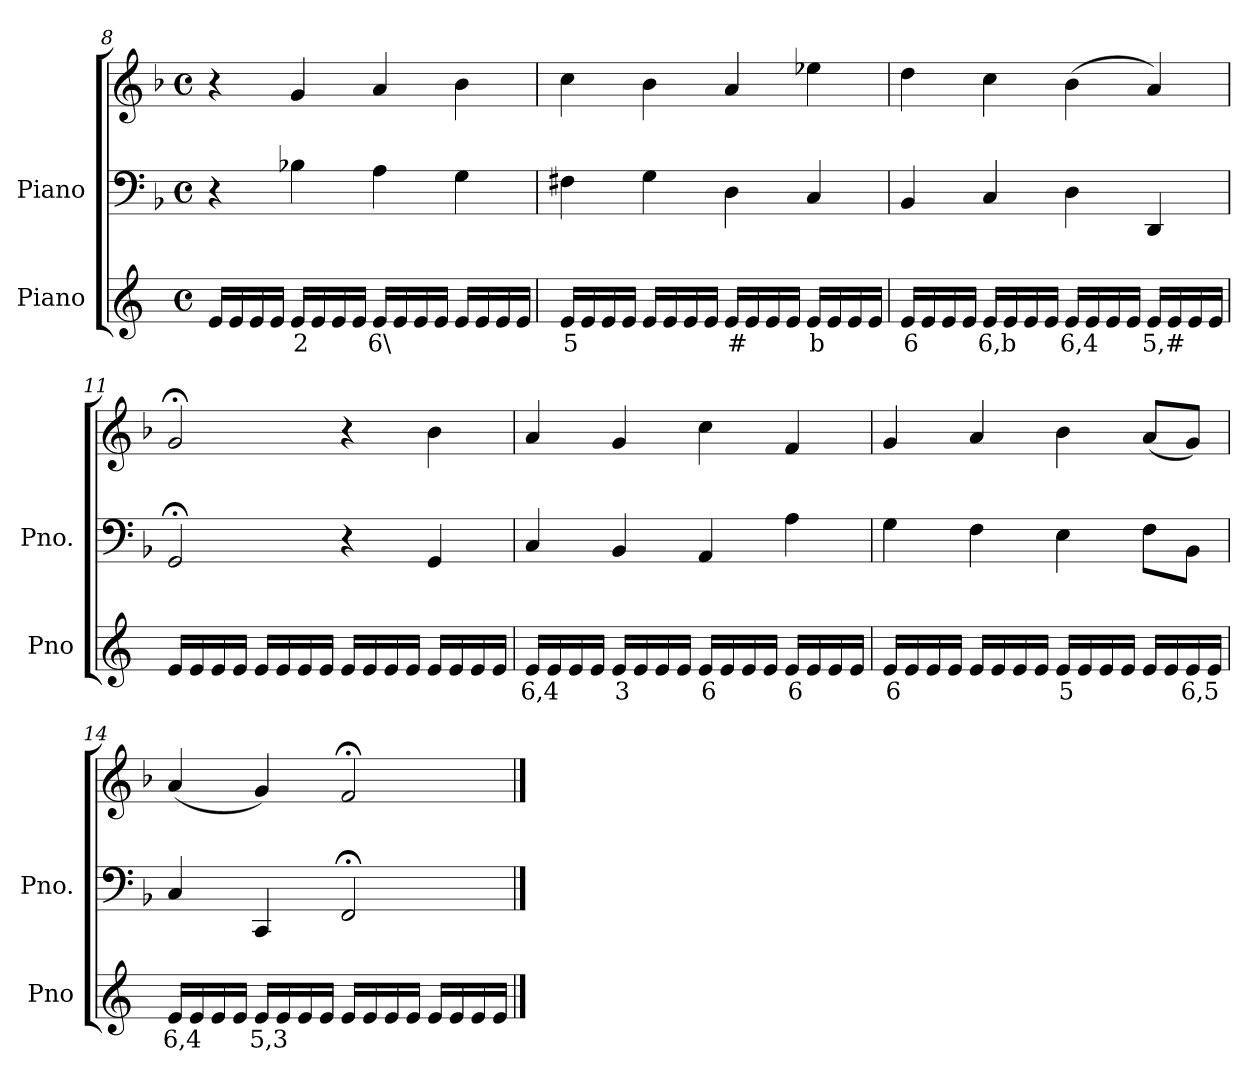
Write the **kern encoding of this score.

**kern	**text	**kern	**kern
*part2	*part2	*part1	*part1
*staff3	*staff3	*staff2	*staff1
*I"Piano	*	*I"Piano	*
*I'Pno	*	*I'Pno.	*
*clefG2	*	*clefF4	*clefG2
*k[]	*	*k[b-]	*k[b-]
*M4/4	*	*M4/4	*M4/4
*met(c)	*	*met(c)	*met(c)
=8	=8	=8	=8
16e/LL	.	4r	4r
16e/	.	.	.
16e/	.	.	.
16e/JJ	.	.	.
!	!LO:LY:b	!	!
16e/LL	2	4B-X\	4g/
16e/	.	.	.
16e/	.	.	.
16e/JJ	.	.	.
!	!LO:LY:b	!	!
16e/LL	6\	4A\	4a/
16e/	.	.	.
16e/	.	.	.
16e/JJ	.	.	.
16e/LL	.	4G\	4b-\
16e/	.	.	.
16e/	.	.	.
16e/JJ	.	.	.
=9	=9	=9	=9
!	!LO:LY:b	!	!
16e/LL	5	4F#X\	4cc\
16e/	.	.	.
16e/	.	.	.
16e/JJ	.	.	.
16e/LL	.	4G\	4b-\
16e/	.	.	.
16e/	.	.	.
16e/JJ	.	.	.
!	!LO:LY:b	!	!
16e/LL	#	4D\	4a/
16e/	.	.	.
16e/	.	.	.
16e/JJ	.	.	.
!	!LO:LY:b	!	!
16e/LL	b	4C/	4ee-X\
16e/	.	.	.
16e/	.	.	.
16e/JJ	.	.	.
=10	=10	=10	=10
!	!LO:LY:b	!	!
16e/LL	6	4BB-/	4dd\
16e/	.	.	.
16e/	.	.	.
16e/JJ	.	.	.
!	!LO:LY:b	!	!
16e/LL	6,b	4C/	4cc\
16e/	.	.	.
16e/	.	.	.
16e/JJ	.	.	.
!	!LO:LY:b	!	!
16e/LL	6,4	4D\	(>4b-\
16e/	.	.	.
16e/	.	.	.
16e/JJ	.	.	.
!	!LO:LY:b	!	!
16e/LL	5,#	4DD/	4a/)
16e/	.	.	.
16e/	.	.	.
16e/JJ	.	.	.
=11	=11	=11	=11
16e/LL	.	2GG;</	2g;</
16e/	.	.	.
16e/	.	.	.
16e/JJ	.	.	.
16e/LL	.	.	.
16e/	.	.	.
16e/	.	.	.
16e/JJ	.	.	.
16e/LL	.	4r	4r
16e/	.	.	.
16e/	.	.	.
16e/JJ	.	.	.
16e/LL	.	4GG/	4b-\
16e/	.	.	.
16e/	.	.	.
16e/JJ	.	.	.
=12	=12	=12	=12
!	!LO:LY:b	!	!
16e/LL	6,4	4C/	4a/
16e/	.	.	.
16e/	.	.	.
16e/JJ	.	.	.
!	!LO:LY:b	!	!
16e/LL	3	4BB-/	4g/
16e/	.	.	.
16e/	.	.	.
16e/JJ	.	.	.
!	!LO:LY:b	!	!
16e/LL	6	4AA/	4cc\
16e/	.	.	.
16e/	.	.	.
16e/JJ	.	.	.
!	!LO:LY:b	!	!
16e/LL	6	4A\	4f/
16e/	.	.	.
16e/	.	.	.
16e/JJ	.	.	.
=13	=13	=13	=13
!	!LO:LY:b	!	!
16e/LL	6	4G\	4g/
16e/	.	.	.
16e/	.	.	.
16e/JJ	.	.	.
16e/LL	.	4F\	4a/
16e/	.	.	.
16e/	.	.	.
16e/JJ	.	.	.
!	!LO:LY:b	!	!
16e/LL	5	4E\	4b-\
16e/	.	.	.
16e/	.	.	.
16e/JJ	.	.	.
16e/LL	.	8F\L	(<8a/L
16e/	.	.	.
!	!LO:LY:b	!	!
16e/	6,5	8BB-\J	8g/J)
16e/JJ	.	.	.
=14	=14	=14	=14
!	!LO:LY:b	!	!
16e/LL	6,4	4C/	(<4a/
16e/	.	.	.
16e/	.	.	.
16e/JJ	.	.	.
!	!LO:LY:b	!	!
16e/LL	5,3	4CC/	4g/)
16e/	.	.	.
16e/	.	.	.
16e/JJ	.	.	.
16e/LL	.	2FF;</	2f;</
16e/	.	.	.
16e/	.	.	.
16e/JJ	.	.	.
16e/LL	.	.	.
16e/	.	.	.
16e/	.	.	.
16e/JJ	.	.	.
==	==	==	==
*-	*-	*-	*-
